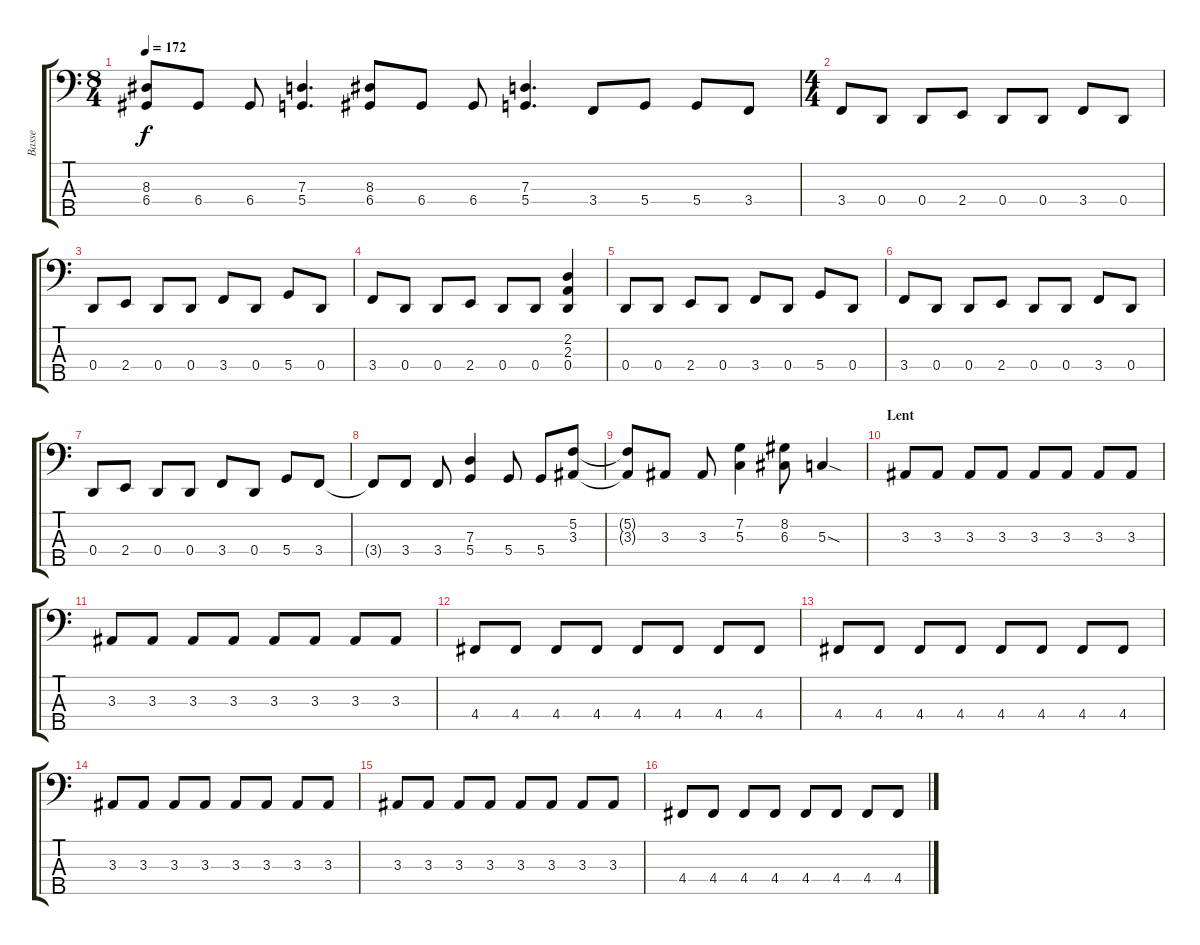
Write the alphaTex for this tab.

\track ("Basse" "Basse") {instrument electricbassfinger}
\staff {score tabs}
\tuning (F2 C2 G1 D1 A0) {hide}
\ts (8 4)
\tempo 172
\clef f4
\ks c
(8.3 6.4).8{dy f} 6.4.8 6.4.8 (7.3 5.4).4{d} (8.3 6.4).8 6.4.8 6.4.8 (7.3 5.4).4{d} 3.4.8 5.4.8 5.4.8 3.4.8 |
\ts (4 4)
3.4.8 0.4.8 0.4.8 2.4.8 0.4.8 0.4.8 3.4.8 0.4.8 |
0.4.8 2.4.8 0.4.8 0.4.8 3.4.8 0.4.8 5.4.8 0.4.8 |
3.4.8 0.4.8 0.4.8 2.4.8 0.4.8 0.4.8 (2.2 2.3 0.4).4 |
0.4.8 0.4.8 2.4.8 0.4.8 3.4.8 0.4.8 5.4.8 0.4.8 |
3.4.8 0.4.8 0.4.8 2.4.8 0.4.8 0.4.8 3.4.8 0.4.8 |
0.4.8 2.4.8 0.4.8 0.4.8 3.4.8 0.4.8 5.4.8 3.4.8 |
3.4{t}.8 3.4.8 3.4.8 (7.3 5.4).4 5.4.8 5.4.8 (5.2 3.3).8 |
(5.2{t} 3.3{t}).8 3.3.8 3.3.8 (7.2 5.3).4 (8.2 6.3).8 5.3{sod}.4 |
\section ("" "Lent")
3.3.8 3.3.8 3.3.8 3.3.8 3.3.8 3.3.8 3.3.8 3.3.8 |
3.3.8 3.3.8 3.3.8 3.3.8 3.3.8 3.3.8 3.3.8 3.3.8 |
4.4.8 4.4.8 4.4.8 4.4.8 4.4.8 4.4.8 4.4.8 4.4.8 |
4.4.8 4.4.8 4.4.8 4.4.8 4.4.8 4.4.8 4.4.8 4.4.8 |
3.3.8 3.3.8 3.3.8 3.3.8 3.3.8 3.3.8 3.3.8 3.3.8 |
3.3.8 3.3.8 3.3.8 3.3.8 3.3.8 3.3.8 3.3.8 3.3.8 |
4.4.8 4.4.8 4.4.8 4.4.8 4.4.8 4.4.8 4.4.8 4.4.8
